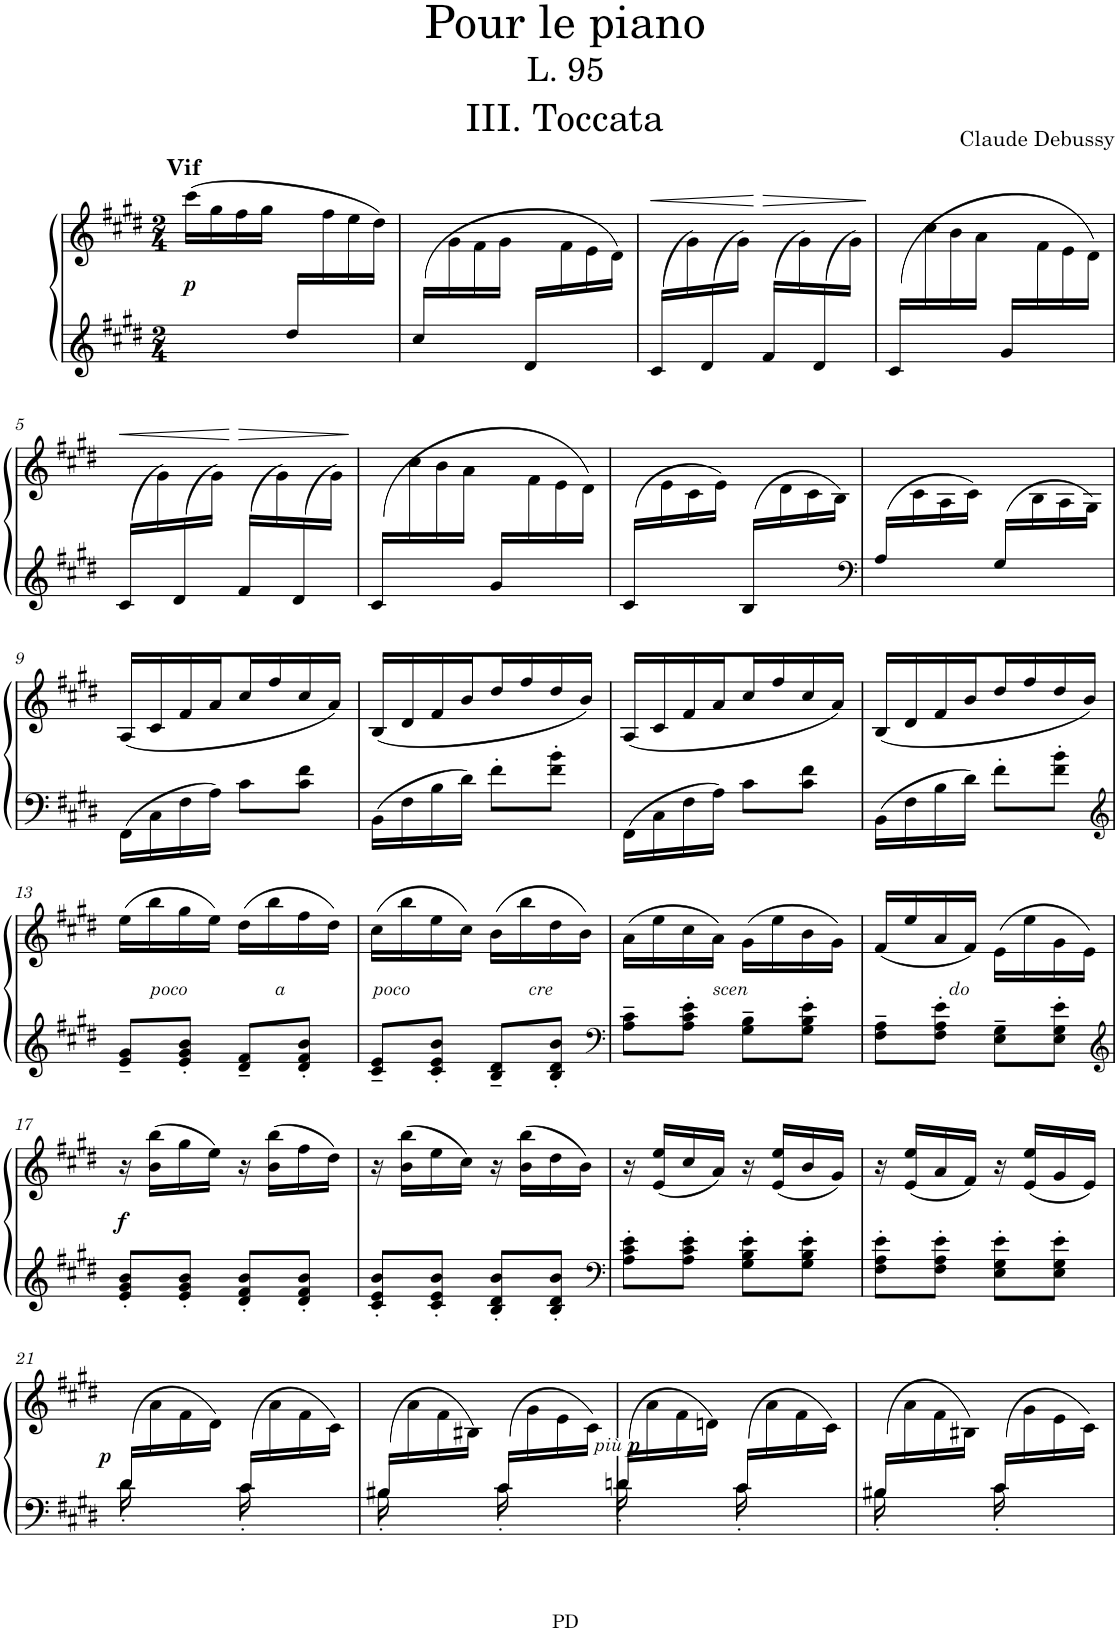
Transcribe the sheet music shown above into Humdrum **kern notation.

**kern	**kern	**dynam
*part1	*part1	*part1
*staff2	*staff1	*staff1/2
*I"Piano	*	*
*I'Pno.	*	*
*clefG2	*clefG2	*
*k[f#c#g#d#]	*k[f#c#g#d#]	*
*M2/4	*M2/4	*
=1	=1	=1
*^	*	*
!	!	!LO:TX:a:B:t=Vif	!
!	!	!	!LO:DY:b
4ryy	2ryy	(16ccc#\LL	p
.	.	16gg#\	.
.	.	16ff#\	.
.	.	16gg#\JJ	.
16dd#/LL	.	16ryy	.
8.ryy	.	16ff#\	.
.	.	16ee\	.
.	.	16dd#\JJ)	.
=2	=2	=2	=2
(16cc#/LL	2ryy	16ryy	.
8.ryy	.	16g#\	.
.	.	16f#\	.
.	.	16g#\JJ	.
16d#/LL	.	16ryy	.
8.ryy	.	16f#\	.
.	.	16e\	.
.	.	16d#\JJ)	.
=3	=3	=3	=3
!	!	!	!LO:HP:b=2
(16c#/LL	2ryy	16ryy	<
16ryy	.	16g#\)	.
(16d#/	.	16ryy	.
16ryy	.	16g#\JJ)	.
!	!	!	!LO:HP:b=2
(16f#/LL	.	16ryy	> [
16ryy	.	16g#\)	.
(16d#/	.	16ryy	.
16ryy	.	16g#\JJ)	.
*v	*v	*	*
.	.	]
=4	=4	=4
*^	*	*
(16c#/LL	2ryy	16ryy	.
8.ryy	.	16cc#\	.
.	.	16b\	.
.	.	16a\JJ	.
16g#/LL	.	16ryy	.
8.ryy	.	16f#\	.
.	.	16e\	.
.	.	16d#\JJ)	.
!!LO:LB:g=z
=5	=5	=5	=5
!	!	!	!LO:HP:b=2
(16c#/LL	2ryy	16ryy	<
16ryy	.	16g#\)	.
(16d#/	.	16ryy	.
16ryy	.	16g#\JJ)	.
!	!	!	!LO:HP:b=2
(16f#/LL	.	16ryy	> [
16ryy	.	16g#\)	.
(16d#/	.	16ryy	.
16ryy	.	16g#\JJ)	.
*v	*v	*	*
.	.	]
=6	=6	=6
*^	*	*
(16c#/LL	2ryy	16ryy	.
8.ryy	.	16cc#\	.
.	.	16b\	.
.	.	16a\JJ	.
16g#/LL	.	16ryy	.
8.ryy	.	16f#\	.
.	.	16e\	.
.	.	16d#\JJ)	.
=7	=7	=7	=7
(16c#/LL	2ryy	16ryy	.
8.ryy	.	16e\	.
.	.	16c#\	.
.	.	16e\JJ)	.
(16B/LL	.	16ryy	.
8.ryy	.	16d#\	.
.	.	16c#\	.
.	.	16B\JJ)	.
=8	=8	=8	=8
*clefF4	*	*	*
(16A/LL	2ryy	16ryy	.
8.ryy	.	16c#\	.
.	.	16A\	.
.	.	16c#\JJ)	.
(16G#/LL	.	16ryy	.
8.ryy	.	16B\	.
.	.	16A\	.
.	.	16G#\JJ)	.
*v	*v	*	*
!!LO:LB:g=z
=9	=9	=9
16FF#\LL	(16A/LL	.
16C#\	16c#/	.
16F#\	16f#/	.
16A\JJ	16a/J	.
8c#'\L	16cc#/L	.
.	16ff#/	.
8c#\ 8f#\J	16cc#/	.
.	16a/JJ)	.
=10	=10	=10
16BB\LL	(16B/LL	.
16F#\	16d#/	.
16B\	16f#/	.
16d#\JJ	16b/J	.
8f#'\L	16dd#/L	.
.	16ff#/	.
8f#\' 8b\'J	16dd#/	.
.	16b/JJ)	.
=11	=11	=11
16FF#\LL	(16A/LL	.
16C#\	16c#/	.
16F#\	16f#/	.
16A\JJ	16a/J	.
8c#'\L	16cc#/L	.
.	16ff#/	.
8c#\ 8f#\J	16cc#/	.
.	16a/JJ)	.
=12	=12	=12
16BB\LL	(16B/LL	.
16F#\	16d#/	.
16B\	16f#/	.
16d#\JJ	16b/J	.
8f#'\L	16dd#/L	.
.	16ff#/	.
8f#\' 8b\'J	16dd#/	.
.	16b/JJ)	.
!!LO:LB:g=z
=13	=13	=13
*clefG2	*	*
8e/~ 8g#/~L	(16ee\LL	.
!	!LO:TX:b:i:t=poco                 a                 poco                       cre                               scen                                       do	!
.	16bb\	.
8e/' 8g#/' 8b/'J	16gg#\	.
.	16ee\JJ)	.
8d#/~ 8f#/~L	(16dd#\LL	.
.	16bb\	.
8d#/' 8f#/' 8b/'J	16ff#\	.
.	16dd#\JJ)	.
=14	=14	=14
8c#/~ 8e/~L	(16cc#\LL	.
.	16bb\	.
8c#/' 8e/' 8b/'J	16ee\	.
.	16cc#\JJ)	.
8B/~ 8d#/~L	(16b\LL	.
.	16bb\	.
8B/' 8d#/' 8b/'J	16dd#\	.
.	16b\JJ)	.
=15	=15	=15
*clefF4	*	*
8A\~ 8c#\~L	(16a\LL	.
.	16ee\	.
8A\' 8c#\' 8e\'J	16cc#\	.
.	16a\JJ)	.
8G#\~ 8B\~L	(16g#\LL	.
.	16ee\	.
8G#\' 8B\' 8e\'J	16b\	.
.	16g#\JJ)	.
=16	=16	=16
8F#\~ 8A\~L	(16f#/LL	.
.	16ee/	.
8F#\' 8A\' 8e\'J	16a/	.
.	16f#/JJ)	.
8E\~ 8G#\~L	(16e\LL	.
.	16ee\	.
8E\' 8G#\' 8e\'J	16g#\	.
.	16e\JJ)	.
!!LO:LB:g=z
=17	=17	=17
*clefG2	*	*
!	!	!LO:DY:b
8e/' 8g#/' 8b/'L	16r	f
.	(16b\ 16bb\LL	.
8e/' 8g#/' 8b/'J	16gg#\	.
.	16ee'\JJ)	.
8d#/' 8f#/' 8b/'L	16r	.
.	(16b\ 16bb\LL	.
8d#/' 8f#/' 8b/'J	16ff#\	.
.	16dd#'\JJ)	.
=18	=18	=18
8c#/' 8e/' 8b/'L	16r	.
.	(16b\ 16bb\LL	.
8c#/' 8e/' 8b/'J	16ee\	.
.	16cc#'\JJ)	.
8B/' 8d#/' 8b/'L	16r	.
.	(16b\ 16bb\LL	.
8B/' 8d#/' 8b/'J	16dd#\	.
.	16b'\JJ)	.
=19	=19	=19
*clefF4	*	*
8A\' 8c#\' 8e\'L	16r	.
.	(16e/ 16ee/LL	.
8A\' 8c#\' 8e\'J	16cc#/	.
.	16a'/JJ)	.
8G#\' 8B\' 8e\'L	16r	.
.	(16e/ 16ee/LL	.
8G#\' 8B\' 8e\'J	16b/	.
.	16g#'/JJ)	.
=20	=20	=20
8F#\' 8A\' 8e\'L	16r	.
.	(16e/ 16ee/LL	.
8F#\' 8A\' 8e\'J	16a/	.
.	16f#'/JJ)	.
8E\' 8G#\' 8e\'L	16r	.
.	(16e/ 16ee/LL	.
8E\' 8G#\' 8e\'J	16g#/	.
.	16e'/JJ)	.
!!LO:LB:g=z
=21	=21	=21
*^	*	*
!	!	!	!LO:DY:b
(16d#/LL	16d#'<\	16ryy	p
8.ryy	16ryy	16a\	.
.	8ryy	16f#\	.
.	.	16d#\JJ)	.
(16c#/LL	16c#'<\	16ryy	.
8.ryy	16ryy	16a\	.
.	8ryy	16f#\	.
.	.	16c#\JJ)	.
=22	=22	=22	=22
(16B#X/LL	16B#'<\	16ryy	.
8.ryy	16ryy	16a\	.
.	8ryy	16f#\	.
.	.	16B#X\JJ)	.
(16c#/LL	16c#'<\	16ryy	.
8.ryy	16ryy	16g#\	.
.	8ryy	16e\	.
.	.	16c#\JJ)	.
=23	=23	=23	=23
!	!	!	!LO:DY:b
!	!	!	!LO:DY:n=1:b
(16dn/LL	16d'<\	16ryy	other-dynamics p
8.ryy	16ryy	16a\	.
.	8ryy	16f#\	.
.	.	16dn\JJ)	.
(16c#/LL	16c#'<\	16ryy	.
8.ryy	16ryy	16a\	.
.	8ryy	16f#\	.
.	.	16c#\JJ)	.
=24	=24	=24	=24
(16B#X/LL	16B#'<\	16ryy	.
8.ryy	16ryy	16a\	.
.	8ryy	16f#\	.
.	.	16B#X\JJ)	.
(16c#/LL	16c#'<\	16ryy	.
8.ryy	16ryy	16g#\	.
.	8ryy	16e\	.
.	.	16c#\JJ)	.
*v	*v	*	*
=	=	=
*-	*-	*-
